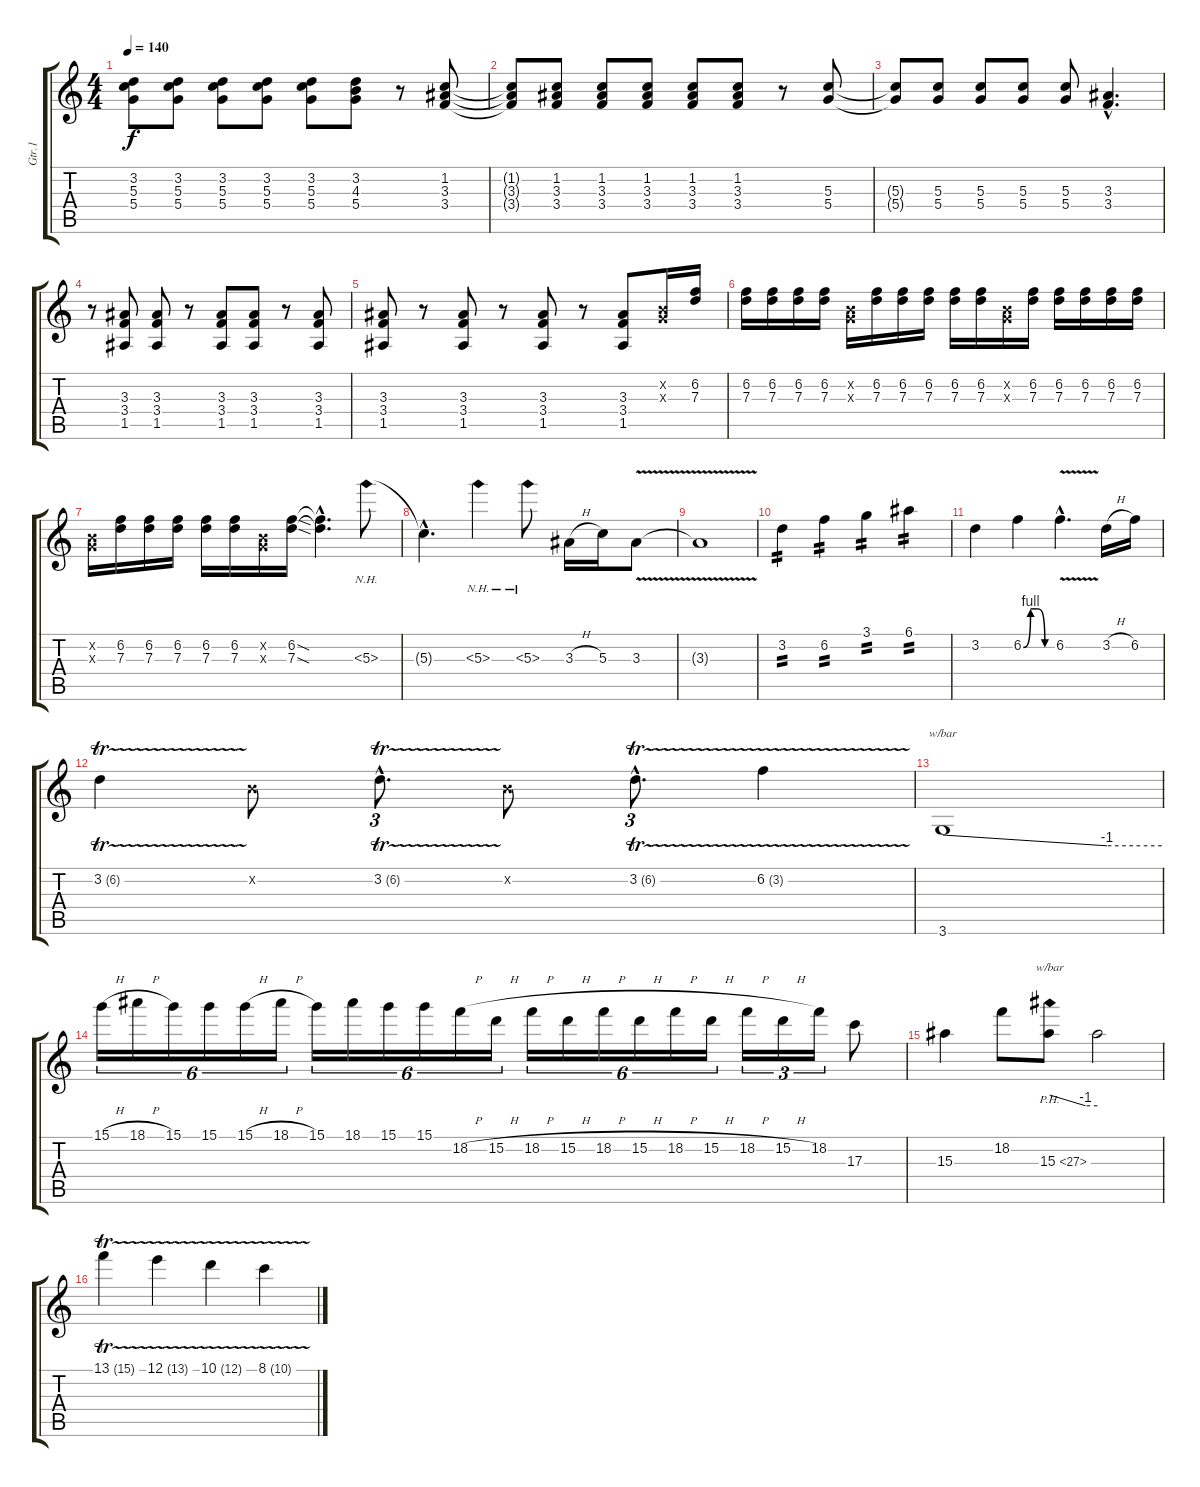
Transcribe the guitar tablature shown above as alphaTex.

\track ("Gtr.1" "Gtr.1") {instrument overdrivenguitar}
\staff {score tabs}
\tuning (E4 B3 G3 D3 A2 E2) {hide}
\ts (4 4)
\tempo 140
\clef g2
\ks c
(3.2{t} 5.3{t} 5.4{t}).8{dy f} (3.2 5.3 5.4).8 (3.2 5.3 5.4).8 (3.2 5.3 5.4).8 (3.2 5.3 5.4).8 (3.2 4.3 5.4).8 r.8 (1.2 3.3 3.4).8 |
(1.2{t} 3.3{t} 3.4{t}).8 (1.2 3.3 3.4).8 (1.2 3.3 3.4).8 (1.2 3.3 3.4).8 (1.2 3.3 3.4).8 (1.2 3.3 3.4).8 r.8 (5.3 5.4).8 |
(5.3{t} 5.4{t}).8 (5.3 5.4).8 (5.3 5.4).8 (5.3 5.4).8 (5.3 5.4).8 (3.3{hac} 3.4{hac}).4{d} |
r.8 (3.3 3.4 1.5).8 (3.3 3.4 1.5).8 r.8 (3.3 3.4 1.5).8 (3.3 3.4 1.5).8 r.8 (3.3 3.4 1.5).8 |
(3.3 3.4 1.5).8 r.8 (3.3 3.4 1.5).8 r.8 (3.3 3.4 1.5).8 r.8 (3.3 3.4 1.5).8 (0.2{x} 0.3{x}).16 (6.2 7.3).16 |
(6.2 7.3).16 (6.2 7.3).16 (6.2 7.3).16 (6.2 7.3).16 (0.2{x} 0.3{x}).16 (6.2 7.3).16 (6.2 7.3).16 (6.2 7.3).16 (6.2 7.3).16 (6.2 7.3).16 (0.2{x} 0.3{x}).16 (6.2 7.3).16 (6.2 7.3).16 (6.2 7.3).16 (6.2 7.3).16 (6.2 7.3).16 |
(0.2{x} 0.3{x}).16 (6.2 7.3).16 (6.2 7.3).16 (6.2 7.3).16 (6.2 7.3).16 (6.2 7.3).16 (0.2{x} 0.3{x}).16 (6.2{sod} 7.3{sod}).16 (6.2{hac t} 7.3{hac t}).4{d} 5.3{nh}.8 |
5.3{hac t}.4{d} 5.3{nh}.4 5.3{nh}.8 3.3{h}.16 5.3.16 3.3{v}.8 |
3.3{t}.1 |
3.2.4{tp 2} 6.2.4{tp 2} 3.1.4{tp 2} 6.1.4{tp 2} |
3.2.4 6.2{be (custom 0 0 15 4 30 4 45 0 60 0)}.4 6.2{v hac}.4{d} 3.2{h}.16 6.2.16 |
3.2{tr (6 16)}.4 0.2{x}.8 3.2{tr (6 16) hac}.8{d tu (3 2)} 0.2{x}.8 3.2{tr (6 16) hac}.8{d tu (3 2)} 6.2{tr (3 16)}.4 |
3.6.1{tbe (custom default 0 0 45 -4 60 -4)} |
15.1{h}.16{tu (6 4)} 18.1{h}.16{tu (6 4)} 15.1.16{tu (6 4)} 15.1.16{tu (6 4)} 15.1{h}.16{tu (6 4)} 18.1{h}.16{tu (6 4)} 15.1.16{tu (6 4)} 18.1.16{tu (6 4)} 15.1.16{tu (6 4)} 15.1.16{tu (6 4)} 18.2{h}.16{tu (6 4)} 15.2{h}.16{tu (6 4)} 18.2{h}.16{tu (6 4)} 15.2{h}.16{tu (6 4)} 18.2{h}.16{tu (6 4)} 15.2{h}.16{tu (6 4)} 18.2{h}.16{tu (6 4)} 15.2{h}.16{tu (6 4)} 18.2{h}.16{tu (3 2)} 15.2{h}.16{tu (3 2)} 18.2.16{tu (3 2)} 17.3.8 |
15.3.4 18.2.8 15.3{ph 12}.8{tbe (custom default 0 0 45 -4 60 -4)} 15.3{t}.2 |
13.1{tr (15 32)}.4 12.1{tr (13 32)}.4 10.1{tr (12 32)}.4 8.1{tr (10 32)}.4
